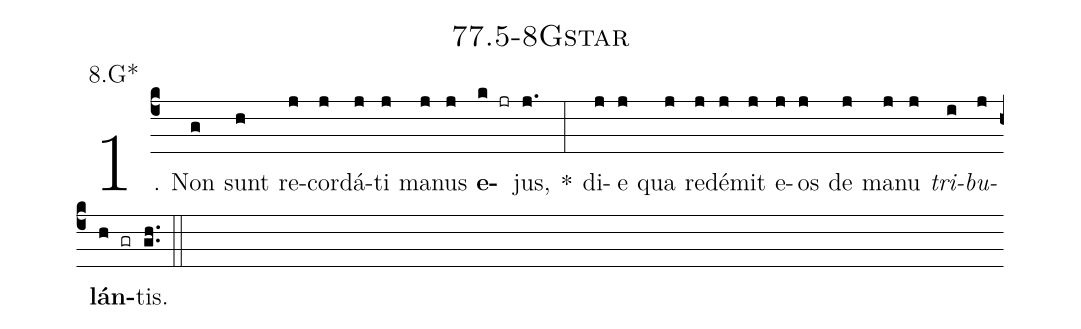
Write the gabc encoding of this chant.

name: 77.5-8Gstar;
annotation: 8.G*;
%%
(c4)1. Non(g) sunt(h) re(j)cor(j)dá(j)ti(j) ma(j)nus(j) <b>e</b>(k jr)jus,(j.) *(:) di(j)e(j) qua(j) red(j)é(j)mit(j) e(j)os(j) de(j) ma(j)nu(j) <i>tri</i>(i)<i>bu</i>(j)<b>lán</b>(h gr)tis.(gh..) (::)


%E(j) u(j) o(i) u(j) a(h) e.(gh..) (::)
